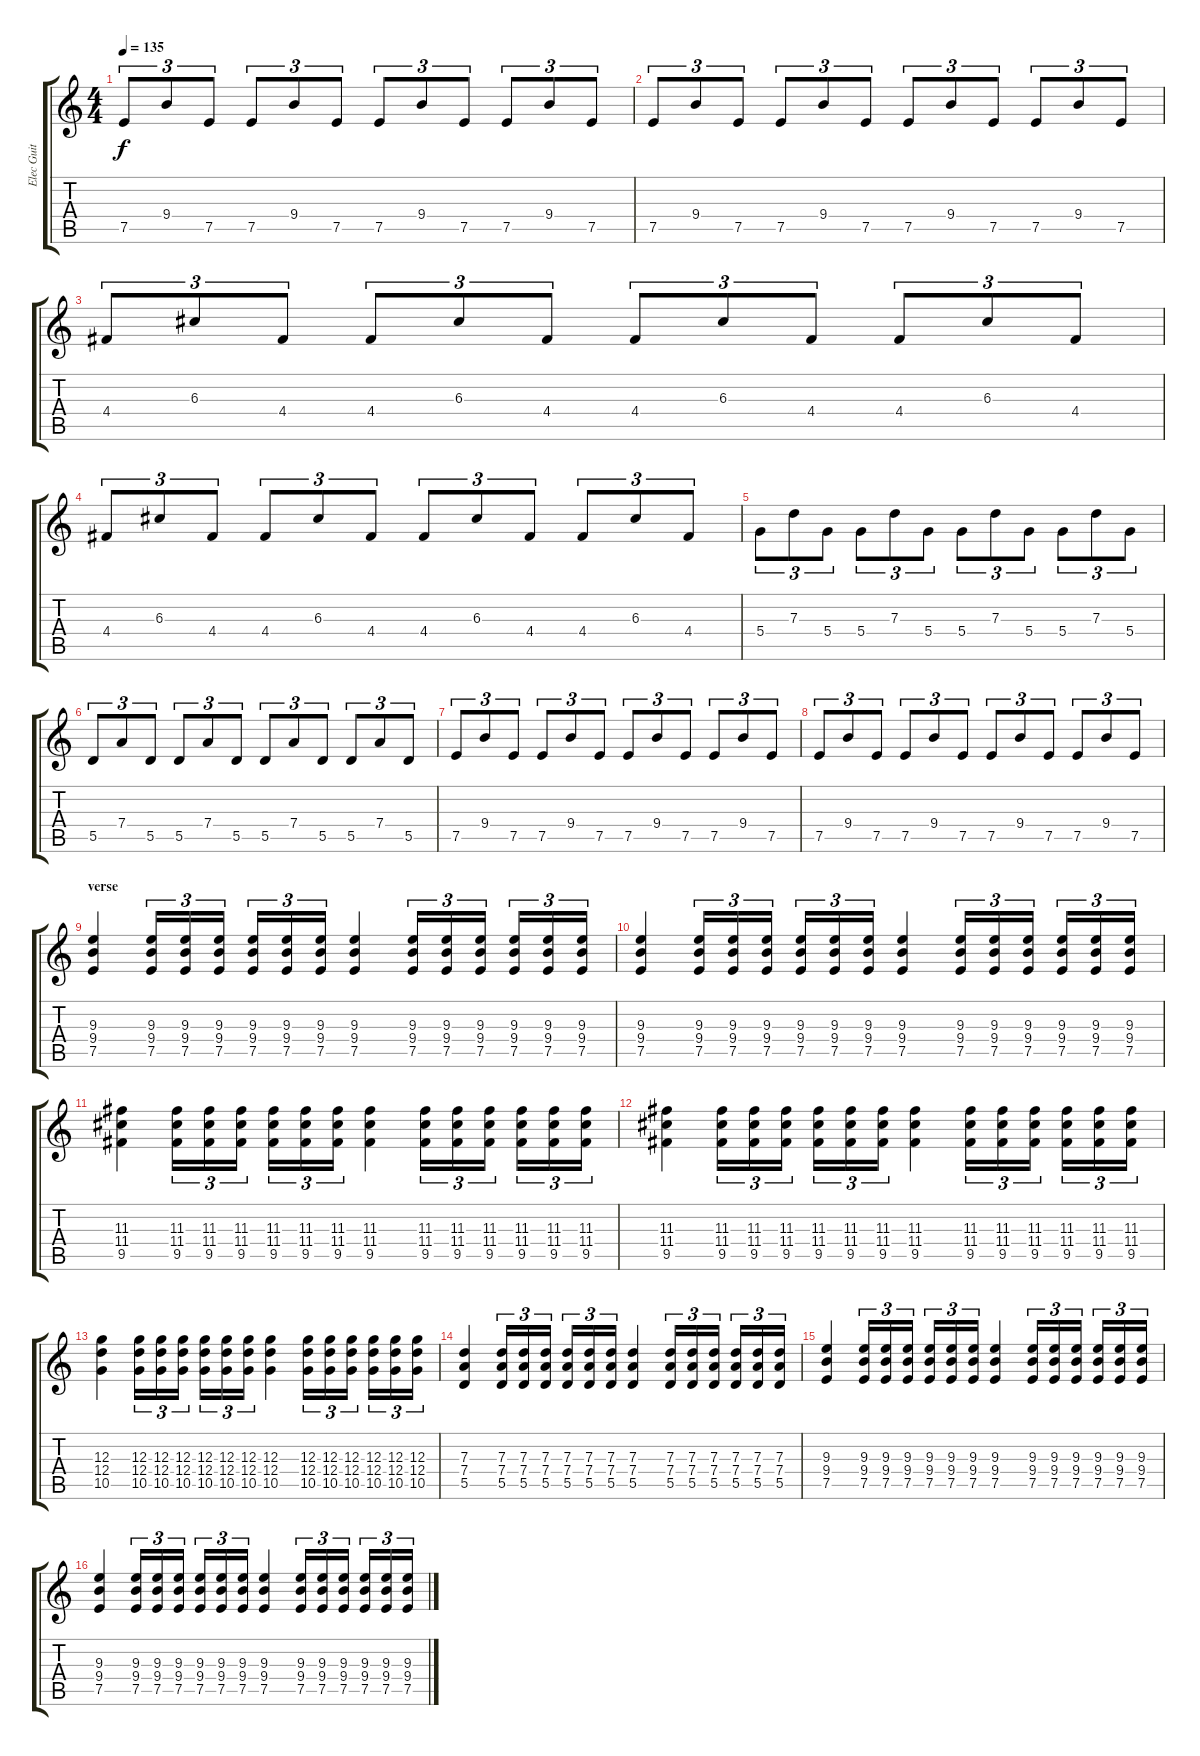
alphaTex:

\track ("Elec Guit 1" "Elec Guit ") {instrument overdrivenguitar}
\staff {score tabs}
\tuning (E4 B3 G3 D3 A2 E2) {hide}
\ts (4 4)
\tempo 135
\clef g2
\ks c
7.5.8{tu (3 2) dy f volume 16 instrument acousticguitarnylon} 9.4.8{tu (3 2)} 7.5.8{tu (3 2)} 7.5.8{tu (3 2)} 9.4.8{tu (3 2)} 7.5.8{tu (3 2)} 7.5.8{tu (3 2)} 9.4.8{tu (3 2)} 7.5.8{tu (3 2)} 7.5.8{tu (3 2)} 9.4.8{tu (3 2)} 7.5.8{tu (3 2)} |
7.5.8{tu (3 2)} 9.4.8{tu (3 2)} 7.5.8{tu (3 2)} 7.5.8{tu (3 2)} 9.4.8{tu (3 2)} 7.5.8{tu (3 2)} 7.5.8{tu (3 2)} 9.4.8{tu (3 2)} 7.5.8{tu (3 2)} 7.5.8{tu (3 2)} 9.4.8{tu (3 2)} 7.5.8{tu (3 2)} |
4.4.8{tu (3 2)} 6.3.8{tu (3 2)} 4.4.8{tu (3 2)} 4.4.8{tu (3 2)} 6.3.8{tu (3 2)} 4.4.8{tu (3 2)} 4.4.8{tu (3 2)} 6.3.8{tu (3 2)} 4.4.8{tu (3 2)} 4.4.8{tu (3 2)} 6.3.8{tu (3 2)} 4.4.8{tu (3 2)} |
4.4.8{tu (3 2)} 6.3.8{tu (3 2)} 4.4.8{tu (3 2)} 4.4.8{tu (3 2)} 6.3.8{tu (3 2)} 4.4.8{tu (3 2)} 4.4.8{tu (3 2)} 6.3.8{tu (3 2)} 4.4.8{tu (3 2)} 4.4.8{tu (3 2)} 6.3.8{tu (3 2)} 4.4.8{tu (3 2)} |
5.4.8{tu (3 2)} 7.3.8{tu (3 2)} 5.4.8{tu (3 2)} 5.4.8{tu (3 2)} 7.3.8{tu (3 2)} 5.4.8{tu (3 2)} 5.4.8{tu (3 2)} 7.3.8{tu (3 2)} 5.4.8{tu (3 2)} 5.4.8{tu (3 2)} 7.3.8{tu (3 2)} 5.4.8{tu (3 2)} |
5.5.8{tu (3 2)} 7.4.8{tu (3 2)} 5.5.8{tu (3 2)} 5.5.8{tu (3 2)} 7.4.8{tu (3 2)} 5.5.8{tu (3 2)} 5.5.8{tu (3 2)} 7.4.8{tu (3 2)} 5.5.8{tu (3 2)} 5.5.8{tu (3 2)} 7.4.8{tu (3 2)} 5.5.8{tu (3 2)} |
7.5.8{tu (3 2)} 9.4.8{tu (3 2)} 7.5.8{tu (3 2)} 7.5.8{tu (3 2)} 9.4.8{tu (3 2)} 7.5.8{tu (3 2)} 7.5.8{tu (3 2)} 9.4.8{tu (3 2)} 7.5.8{tu (3 2)} 7.5.8{tu (3 2)} 9.4.8{tu (3 2)} 7.5.8{tu (3 2)} |
7.5.8{tu (3 2)} 9.4.8{tu (3 2)} 7.5.8{tu (3 2)} 7.5.8{tu (3 2)} 9.4.8{tu (3 2)} 7.5.8{tu (3 2)} 7.5.8{tu (3 2)} 9.4.8{tu (3 2)} 7.5.8{tu (3 2)} 7.5.8{tu (3 2)} 9.4.8{tu (3 2)} 7.5.8{tu (3 2)} |
\section ("" "verse")
(9.3 9.4 7.5).4{volume 11 instrument overdrivenguitar} (9.3 9.4 7.5).16{tu (3 2)} (9.3 9.4 7.5).16{tu (3 2)} (9.3 9.4 7.5).16{tu (3 2)} (9.3 9.4 7.5).16{tu (3 2)} (9.3 9.4 7.5).16{tu (3 2)} (9.3 9.4 7.5).16{tu (3 2)} (9.3 9.4 7.5).4 (9.3 9.4 7.5).16{tu (3 2)} (9.3 9.4 7.5).16{tu (3 2)} (9.3 9.4 7.5).16{tu (3 2)} (9.3 9.4 7.5).16{tu (3 2)} (9.3 9.4 7.5).16{tu (3 2)} (9.3 9.4 7.5).16{tu (3 2)} |
(9.3 9.4 7.5).4 (9.3 9.4 7.5).16{tu (3 2)} (9.3 9.4 7.5).16{tu (3 2)} (9.3 9.4 7.5).16{tu (3 2)} (9.3 9.4 7.5).16{tu (3 2)} (9.3 9.4 7.5).16{tu (3 2)} (9.3 9.4 7.5).16{tu (3 2)} (9.3 9.4 7.5).4 (9.3 9.4 7.5).16{tu (3 2)} (9.3 9.4 7.5).16{tu (3 2)} (9.3 9.4 7.5).16{tu (3 2)} (9.3 9.4 7.5).16{tu (3 2)} (9.3 9.4 7.5).16{tu (3 2)} (9.3 9.4 7.5).16{tu (3 2)} |
(11.3 11.4 9.5).4 (11.3 11.4 9.5).16{tu (3 2)} (11.3 11.4 9.5).16{tu (3 2)} (11.3 11.4 9.5).16{tu (3 2)} (11.3 11.4 9.5).16{tu (3 2)} (11.3 11.4 9.5).16{tu (3 2)} (11.3 11.4 9.5).16{tu (3 2)} (11.3 11.4 9.5).4 (11.3 11.4 9.5).16{tu (3 2)} (11.3 11.4 9.5).16{tu (3 2)} (11.3 11.4 9.5).16{tu (3 2)} (11.3 11.4 9.5).16{tu (3 2)} (11.3 11.4 9.5).16{tu (3 2)} (11.3 11.4 9.5).16{tu (3 2)} |
(11.3 11.4 9.5).4 (11.3 11.4 9.5).16{tu (3 2)} (11.3 11.4 9.5).16{tu (3 2)} (11.3 11.4 9.5).16{tu (3 2)} (11.3 11.4 9.5).16{tu (3 2)} (11.3 11.4 9.5).16{tu (3 2)} (11.3 11.4 9.5).16{tu (3 2)} (11.3 11.4 9.5).4 (11.3 11.4 9.5).16{tu (3 2)} (11.3 11.4 9.5).16{tu (3 2)} (11.3 11.4 9.5).16{tu (3 2)} (11.3 11.4 9.5).16{tu (3 2)} (11.3 11.4 9.5).16{tu (3 2)} (11.3 11.4 9.5).16{tu (3 2)} |
(12.3 12.4 10.5).4 (12.3 12.4 10.5).16{tu (3 2)} (12.3 12.4 10.5).16{tu (3 2)} (12.3 12.4 10.5).16{tu (3 2)} (12.3 12.4 10.5).16{tu (3 2)} (12.3 12.4 10.5).16{tu (3 2)} (12.3 12.4 10.5).16{tu (3 2)} (12.3 12.4 10.5).4 (12.3 12.4 10.5).16{tu (3 2)} (12.3 12.4 10.5).16{tu (3 2)} (12.3 12.4 10.5).16{tu (3 2)} (12.3 12.4 10.5).16{tu (3 2)} (12.3 12.4 10.5).16{tu (3 2)} (12.3 12.4 10.5).16{tu (3 2)} |
(7.3 7.4 5.5).4 (7.3 7.4 5.5).16{tu (3 2)} (7.3 7.4 5.5).16{tu (3 2)} (7.3 7.4 5.5).16{tu (3 2)} (7.3 7.4 5.5).16{tu (3 2)} (7.3 7.4 5.5).16{tu (3 2)} (7.3 7.4 5.5).16{tu (3 2)} (7.3 7.4 5.5).4 (7.3 7.4 5.5).16{tu (3 2)} (7.3 7.4 5.5).16{tu (3 2)} (7.3 7.4 5.5).16{tu (3 2)} (7.3 7.4 5.5).16{tu (3 2)} (7.3 7.4 5.5).16{tu (3 2)} (7.3 7.4 5.5).16{tu (3 2)} |
(9.3 9.4 7.5).4 (9.3 9.4 7.5).16{tu (3 2)} (9.3 9.4 7.5).16{tu (3 2)} (9.3 9.4 7.5).16{tu (3 2)} (9.3 9.4 7.5).16{tu (3 2)} (9.3 9.4 7.5).16{tu (3 2)} (9.3 9.4 7.5).16{tu (3 2)} (9.3 9.4 7.5).4 (9.3 9.4 7.5).16{tu (3 2)} (9.3 9.4 7.5).16{tu (3 2)} (9.3 9.4 7.5).16{tu (3 2)} (9.3 9.4 7.5).16{tu (3 2)} (9.3 9.4 7.5).16{tu (3 2)} (9.3 9.4 7.5).16{tu (3 2)} |
(9.3 9.4 7.5).4 (9.3 9.4 7.5).16{tu (3 2)} (9.3 9.4 7.5).16{tu (3 2)} (9.3 9.4 7.5).16{tu (3 2)} (9.3 9.4 7.5).16{tu (3 2)} (9.3 9.4 7.5).16{tu (3 2)} (9.3 9.4 7.5).16{tu (3 2)} (9.3 9.4 7.5).4 (9.3 9.4 7.5).16{tu (3 2)} (9.3 9.4 7.5).16{tu (3 2)} (9.3 9.4 7.5).16{tu (3 2)} (9.3 9.4 7.5).16{tu (3 2)} (9.3 9.4 7.5).16{tu (3 2)} (9.3 9.4 7.5).16{tu (3 2)}
